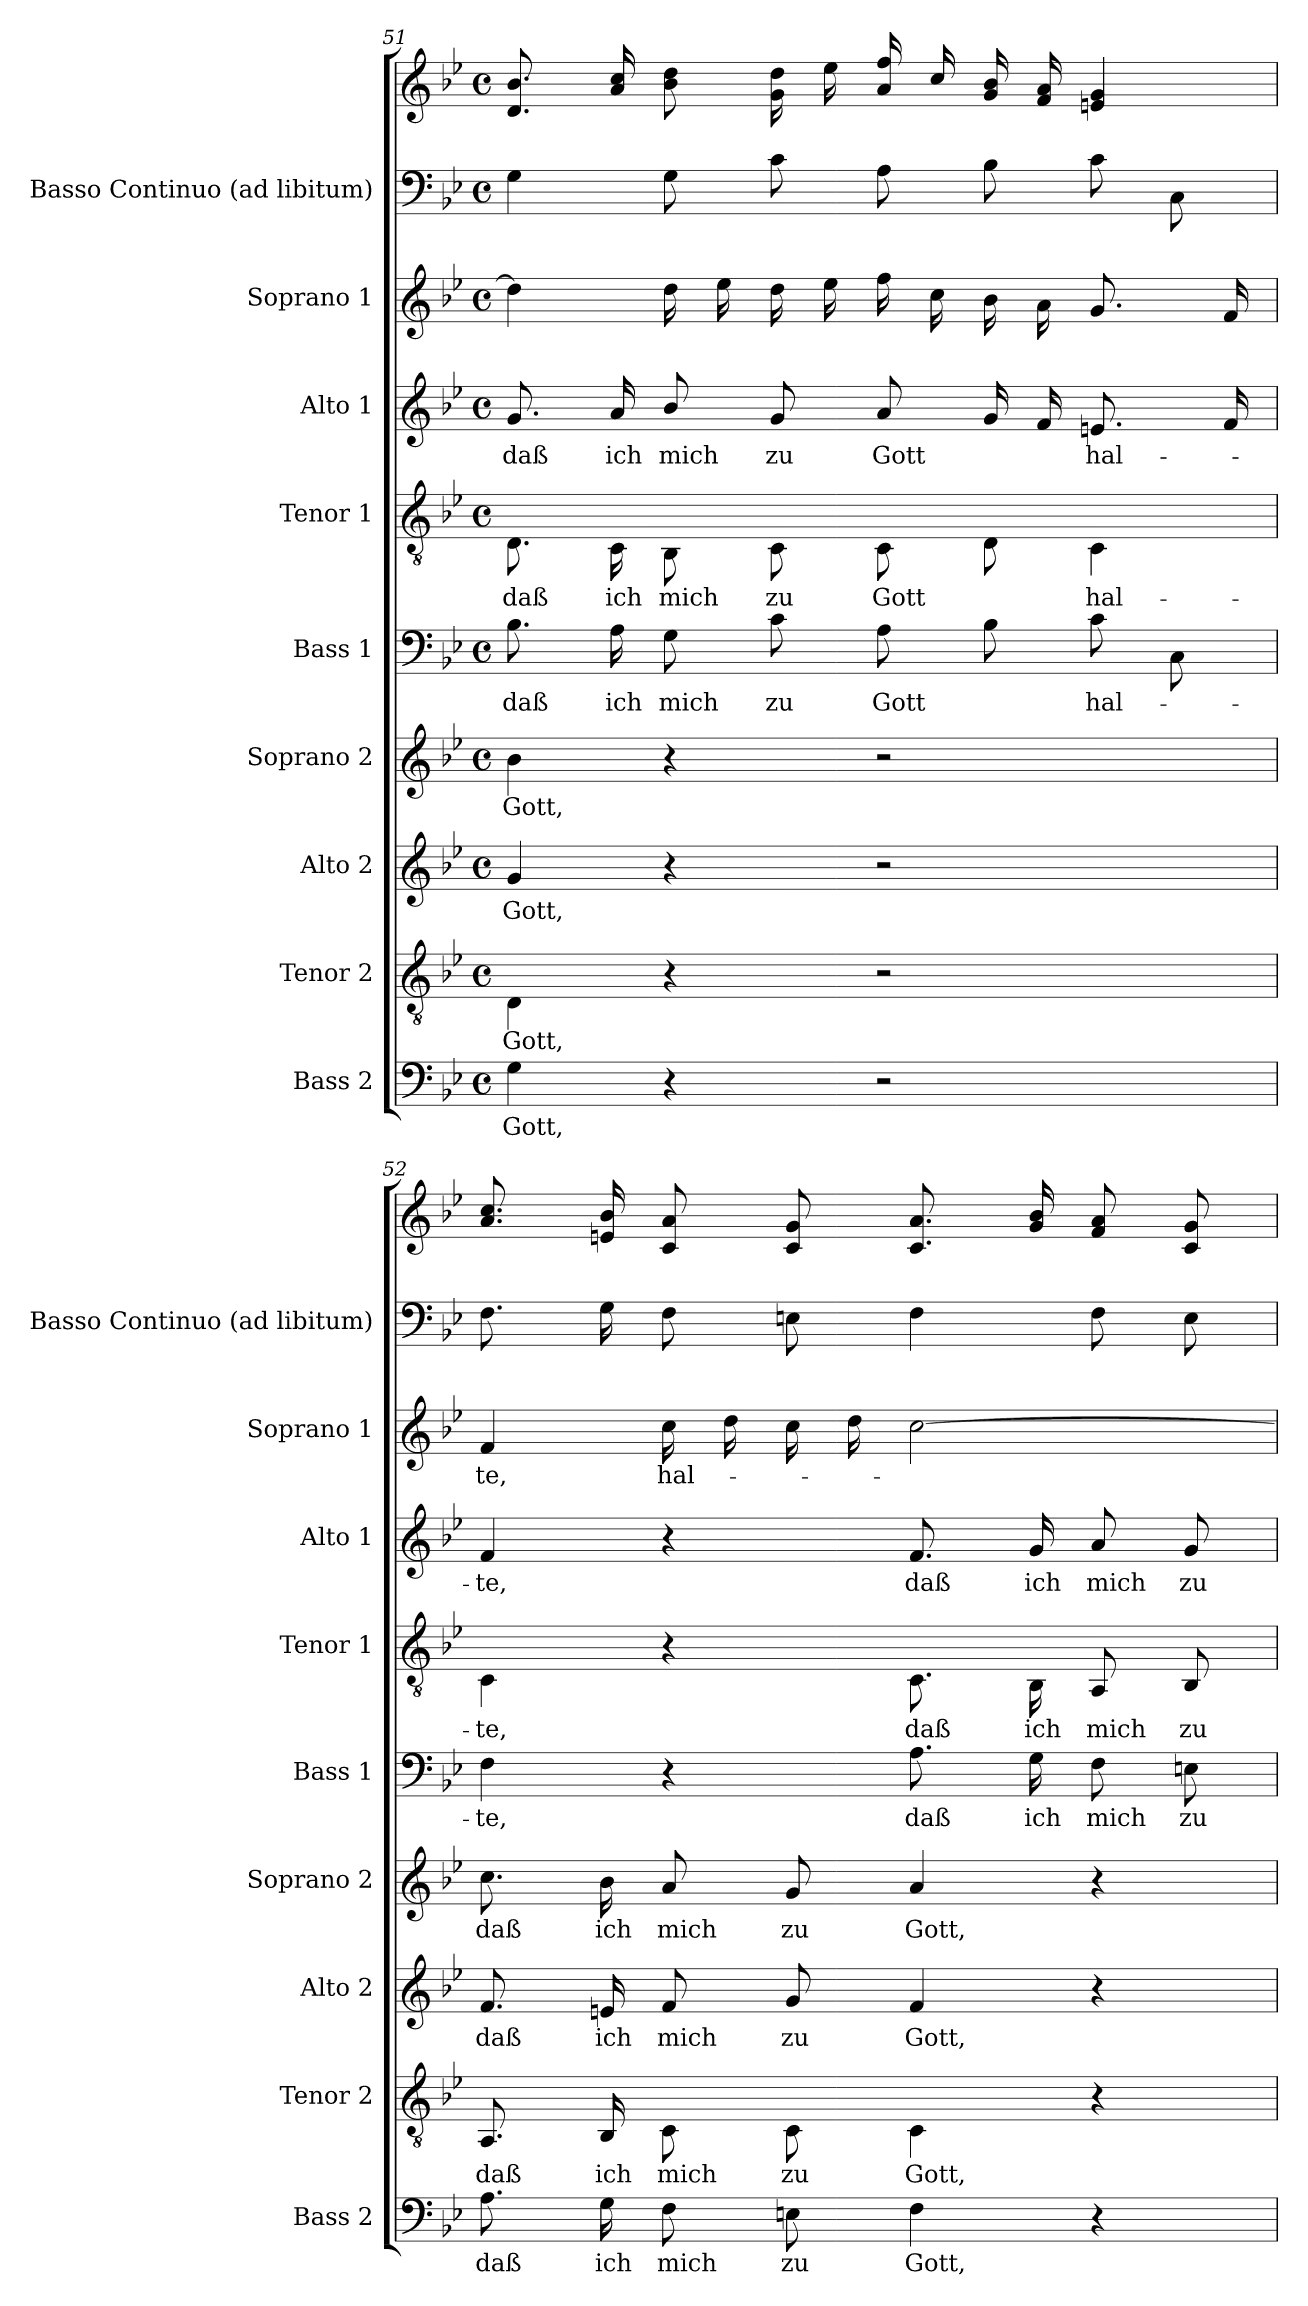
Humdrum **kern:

**kern	**text	**kern	**text	**kern	**text	**kern	**text	**kern	**text	**kern	**text	**kern	**text	**kern	**text	**kern	**kern
*part9	*part9	*part8	*part8	*part7	*part7	*part6	*part6	*part5	*part5	*part4	*part4	*part3	*part3	*part2	*part2	*part1	*part1
*staff10	*staff10	*staff9	*staff9	*staff8	*staff8	*staff7	*staff7	*staff6	*staff6	*staff5	*staff5	*staff4	*staff4	*staff3	*staff3	*staff2	*staff1
*I"Bass 2	*	*I"Tenor 2	*	*I"Alto 2	*	*I"Soprano 2	*	*I"Bass 1	*	*I"Tenor 1	*	*I"Alto 1	*	*I"Soprano 1	*	*I"Basso Continuo    (ad libitum)	*
*I'Bass 2	*	*I'Tenor 2	*	*I'Alto 2	*	*I'Soprano 2	*	*I'Bass 1	*	*I'Tenor 1	*	*I'Alto 1	*	*I'Soprano 1	*	*I'Basso Continuo    (ad libitum)	*
*clefF4	*	*clefGv2	*	*clefG2	*	*clefG2	*	*clefF4	*	*clefGv2	*	*clefG2	*	*clefG2	*	*clefF4	*clefG2
*k[b-e-]	*	*k[b-e-]	*	*k[b-e-]	*	*k[b-e-]	*	*k[b-e-]	*	*k[b-e-]	*	*k[b-e-]	*	*k[b-e-]	*	*k[b-e-]	*k[b-e-]
*B-:	*	*B-:	*	*B-:	*	*B-:	*	*B-:	*	*B-:	*	*B-:	*	*B-:	*	*B-:	*B-:
*M4/4	*	*M4/4	*	*M4/4	*	*M4/4	*	*M4/4	*	*M4/4	*	*M4/4	*	*M4/4	*	*M4/4	*M4/4
*met(c)	*	*met(c)	*	*met(c)	*	*met(c)	*	*met(c)	*	*met(c)	*	*met(c)	*	*met(c)	*	*met(c)	*met(c)
=51	=51	=51	=51	=51	=51	=51	=51	=51	=51	=51	=51	=51	=51	=51	=51	=51	=51
!	!LO:LY:b:color=#000000	!	!	!	!	!	!	!	!	!	!	!	!	!	!	!	!
!	!	!	!LO:LY:b:color=#000000	!	!	!	!	!	!	!	!	!	!	!	!	!	!
!	!	!	!	!	!LO:LY:b:color=#000000	!	!	!	!	!	!	!	!	!	!	!	!
!	!	!	!	!	!	!	!LO:LY:b:color=#000000	!	!	!	!	!	!	!	!	!	!
!	!	!	!	!	!	!	!	!	!LO:LY:b:color=#000000	!	!	!	!	!	!	!	!
!	!	!	!	!	!	!	!	!	!	!	!LO:LY:b:color=#000000	!	!	!	!	!	!
!	!	!	!	!	!	!	!	!	!	!	!	!	!LO:LY:b:color=#000000	!	!	!	!
4Gi\	Gott,	4Di\	Gott,	4gi/	Gott,	4b-i\	Gott,	8.B-i\	daß	8.Di\	daß	8.gi/	daß	4ddi\]	.	4Gi\	8.di/ 8.b-i
!	!	!	!	!	!	!	!	!	!LO:LY:b:color=#000000	!	!	!	!	!	!	!	!
!	!	!	!	!	!	!	!	!	!	!	!LO:LY:b:color=#000000	!	!	!	!	!	!
!	!	!	!	!	!	!	!	!	!	!	!	!	!LO:LY:b:color=#000000	!	!	!	!
.	.	.	.	.	.	.	.	16Ai\	ich	16Ci\	ich	16ai/	ich	.	.	.	16ai/ 16cci
!	!	!	!	!	!	!	!	!	!LO:LY:b:color=#000000	!	!	!	!	!	!	!	!
!	!	!	!	!	!	!	!	!	!	!	!LO:LY:b:color=#000000	!	!	!	!	!	!
!	!	!	!	!	!	!	!	!	!	!	!	!	!LO:LY:b:color=#000000	!	!	!	!
4r	.	4r	.	4r	.	4r	.	8Gi\	mich	8BB-i\	mich	8b-i/	mich	16ddi\	.	8Gi\	8b-i\ 8ddi
.	.	.	.	.	.	.	.	.	.	.	.	.	.	16ee-i\	.	.	.
!	!	!	!	!	!	!	!	!	!LO:LY:b:color=#000000	!	!	!	!	!	!	!	!
!	!	!	!	!	!	!	!	!	!	!	!LO:LY:b:color=#000000	!	!	!	!	!	!
!	!	!	!	!	!	!	!	!	!	!	!	!	!LO:LY:b:color=#000000	!	!	!	!
.	.	.	.	.	.	.	.	8ci\	zu	8Ci\	zu	8gi/	zu	16ddi\	.	8ci\	16gi\ 16ddi
.	.	.	.	.	.	.	.	.	.	.	.	.	.	16ee-i\	.	.	16ee-i\
!	!	!	!	!	!	!	!	!	!LO:LY:b:color=#000000	!	!	!	!	!	!	!	!
!	!	!	!	!	!	!	!	!	!	!	!LO:LY:b:color=#000000	!	!	!	!	!	!
!	!	!	!	!	!	!	!	!	!	!	!	!	!LO:LY:b:color=#000000	!	!	!	!
2r	.	2r	.	2r	.	2r	.	8Ai\	Gott	8Ci\	Gott	8ai/	Gott	16ffi\	.	8Ai\	16ai/ 16ffi
.	.	.	.	.	.	.	.	.	.	.	.	.	.	16cci\	.	.	16cci/
.	.	.	.	.	.	.	.	8B-i\	.	8Di\	.	16gi/	.	16b-i\	.	8B-i\	16gi/ 16b-i
.	.	.	.	.	.	.	.	.	.	.	.	16fi/	.	16ai\	.	.	16fi/ 16ai
!	!	!	!	!	!	!	!	!	!LO:LY:b:color=#000000	!	!	!	!	!	!	!	!
!	!	!	!	!	!	!	!	!	!	!	!LO:LY:b:color=#000000	!	!	!	!	!	!
!	!	!	!	!	!	!	!	!	!	!	!	!	!LO:LY:b:color=#000000	!	!	!	!
.	.	.	.	.	.	.	.	8ci\	hal-	4Ci\	hal-	8.eni/	hal-	8.gi/	.	8ci\	4eni/ 4gi
.	.	.	.	.	.	.	.	8Ci\	.	.	.	.	.	.	.	8Ci\	.
.	.	.	.	.	.	.	.	.	.	.	.	16fi/	.	16fi/	.	.	.
!!LO:PB:g=z
=52	=52	=52	=52	=52	=52	=52	=52	=52	=52	=52	=52	=52	=52	=52	=52	=52	=52
!	!LO:LY:b:color=#000000	!	!	!	!	!	!	!	!	!	!	!	!	!	!	!	!
!	!	!	!LO:LY:b:color=#000000	!	!	!	!	!	!	!	!	!	!	!	!	!	!
!	!	!	!	!	!LO:LY:b:color=#000000	!	!	!	!	!	!	!	!	!	!	!	!
!	!	!	!	!	!	!	!LO:LY:b:color=#000000	!	!	!	!	!	!	!	!	!	!
!	!	!	!	!	!	!	!	!	!LO:LY:b:color=#000000	!	!	!	!	!	!	!	!
!	!	!	!	!	!	!	!	!	!	!	!LO:LY:b:color=#000000	!	!	!	!	!	!
!	!	!	!	!	!	!	!	!	!	!	!	!	!LO:LY:b:color=#000000	!	!	!	!
!	!	!	!	!	!	!	!	!	!	!	!	!	!	!	!LO:LY:b:color=#000000	!	!
8.Ai\	daß	8.AAi/	daß	8.fi/	daß	8.cci\	daß	4Fi\	-te,	4Ci\	-te,	4fi/	-te,	4fi/	-te,	8.Fi\	8.ai/ 8.cci
!	!LO:LY:b:color=#000000	!	!	!	!	!	!	!	!	!	!	!	!	!	!	!	!
!	!	!	!LO:LY:b:color=#000000	!	!	!	!	!	!	!	!	!	!	!	!	!	!
!	!	!	!	!	!LO:LY:b:color=#000000	!	!	!	!	!	!	!	!	!	!	!	!
!	!	!	!	!	!	!	!LO:LY:b:color=#000000	!	!	!	!	!	!	!	!	!	!
16Gi\	ich	16BB-i/	ich	16eni/	ich	16b-i\	ich	.	.	.	.	.	.	.	.	16Gi\	16eni/ 16b-i
!	!LO:LY:b:color=#000000	!	!	!	!	!	!	!	!	!	!	!	!	!	!	!	!
!	!	!	!LO:LY:b:color=#000000	!	!	!	!	!	!	!	!	!	!	!	!	!	!
!	!	!	!	!	!LO:LY:b:color=#000000	!	!	!	!	!	!	!	!	!	!	!	!
!	!	!	!	!	!	!	!LO:LY:b:color=#000000	!	!	!	!	!	!	!	!	!	!
!	!	!	!	!	!	!	!	!	!	!	!	!	!	!	!LO:LY:b:color=#000000	!	!
8Fi\	mich	8Ci\	mich	8fi/	mich	8ai/	mich	4r	.	4r	.	4r	.	16cci\	hal-	8Fi\	8ci/ 8ai
.	.	.	.	.	.	.	.	.	.	.	.	.	.	16ddi\	.	.	.
!	!LO:LY:b:color=#000000	!	!	!	!	!	!	!	!	!	!	!	!	!	!	!	!
!	!	!	!LO:LY:b:color=#000000	!	!	!	!	!	!	!	!	!	!	!	!	!	!
!	!	!	!	!	!LO:LY:b:color=#000000	!	!	!	!	!	!	!	!	!	!	!	!
!	!	!	!	!	!	!	!LO:LY:b:color=#000000	!	!	!	!	!	!	!	!	!	!
8Eni\	zu	8Ci\	zu	8gi/	zu	8gi/	zu	.	.	.	.	.	.	16cci\	.	8Eni\	8ci/ 8gi
.	.	.	.	.	.	.	.	.	.	.	.	.	.	16ddi\	.	.	.
!	!LO:LY:b:color=#000000	!	!	!	!	!	!	!	!	!	!	!	!	!	!	!	!
!	!	!	!LO:LY:b:color=#000000	!	!	!	!	!	!	!	!	!	!	!	!	!	!
!	!	!	!	!	!LO:LY:b:color=#000000	!	!	!	!	!	!	!	!	!	!	!	!
!	!	!	!	!	!	!	!LO:LY:b:color=#000000	!	!	!	!	!	!	!	!	!	!
!	!	!	!	!	!	!	!	!	!LO:LY:b:color=#000000	!	!	!	!	!	!	!	!
!	!	!	!	!	!	!	!	!	!	!	!LO:LY:b:color=#000000	!	!	!	!	!	!
!	!	!	!	!	!	!	!	!	!	!	!	!	!LO:LY:b:color=#000000	!	!	!	!
4Fi\	Gott,	4Ci\	Gott,	4fi/	Gott,	4ai/	Gott,	8.Ai\	daß	8.Ci\	daß	8.fi/	daß	[2cci\	.	4Fi\	8.ci/ 8.ai
!	!	!	!	!	!	!	!	!	!LO:LY:b:color=#000000	!	!	!	!	!	!	!	!
!	!	!	!	!	!	!	!	!	!	!	!LO:LY:b:color=#000000	!	!	!	!	!	!
!	!	!	!	!	!	!	!	!	!	!	!	!	!LO:LY:b:color=#000000	!	!	!	!
.	.	.	.	.	.	.	.	16Gi\	ich	16BB-i\	ich	16gi/	ich	.	.	.	16gi/ 16b-i
!	!	!	!	!	!	!	!	!	!LO:LY:b:color=#000000	!	!	!	!	!	!	!	!
!	!	!	!	!	!	!	!	!	!	!	!LO:LY:b:color=#000000	!	!	!	!	!	!
!	!	!	!	!	!	!	!	!	!	!	!	!	!LO:LY:b:color=#000000	!	!	!	!
4r	.	4r	.	4r	.	4r	.	8Fi\	mich	8AAi/	mich	8ai/	mich	.	.	8Fi\	8fi/ 8ai
!	!	!	!	!	!	!	!	!	!LO:LY:b:color=#000000	!	!	!	!	!	!	!	!
!	!	!	!	!	!	!	!	!	!	!	!LO:LY:b:color=#000000	!	!	!	!	!	!
!	!	!	!	!	!	!	!	!	!	!	!	!	!LO:LY:b:color=#000000	!	!	!	!
.	.	.	.	.	.	.	.	8Eni\	zu	8BB-i/	zu	8gi/	zu	.	.	8Ei\	8ci/ 8gi
=	=	=	=	=	=	=	=	=	=	=	=	=	=	=	=	=	=
*-	*-	*-	*-	*-	*-	*-	*-	*-	*-	*-	*-	*-	*-	*-	*-	*-	*-
